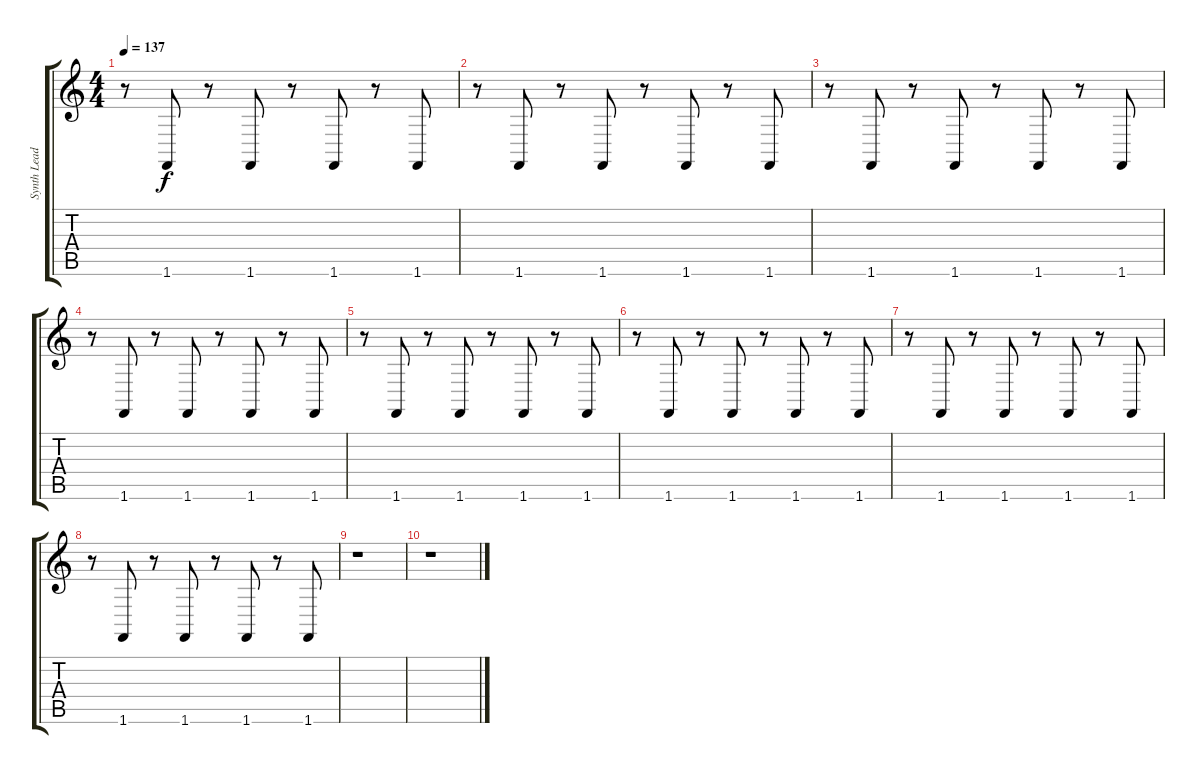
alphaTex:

\track ("Synth Lead" "Synth Lead") {instrument lead8bassandlead}
\staff {score tabs}
\tuning (E4 B3 G3 D3 A2 E2) {hide}
\ts (4 4)
\tempo 137
\clef g2
\ks c
r.8{dy f} 1.6.8{volume 12} r.8 1.6.8 r.8 1.6.8 r.8 1.6.8 |
r.8 1.6.8 r.8 1.6.8 r.8 1.6.8 r.8 1.6.8 |
r.8 1.6.8 r.8 1.6.8 r.8 1.6.8 r.8 1.6.8 |
r.8 1.6.8 r.8 1.6.8 r.8 1.6.8 r.8 1.6.8 |
r.8 1.6.8 r.8 1.6.8 r.8 1.6.8 r.8 1.6.8 |
r.8 1.6.8 r.8 1.6.8 r.8 1.6.8 r.8 1.6.8 |
r.8 1.6.8 r.8 1.6.8 r.8 1.6.8 r.8 1.6.8 |
r.8 1.6.8 r.8 1.6.8 r.8 1.6.8 r.8 1.6.8 |
r.1 |
r.1
